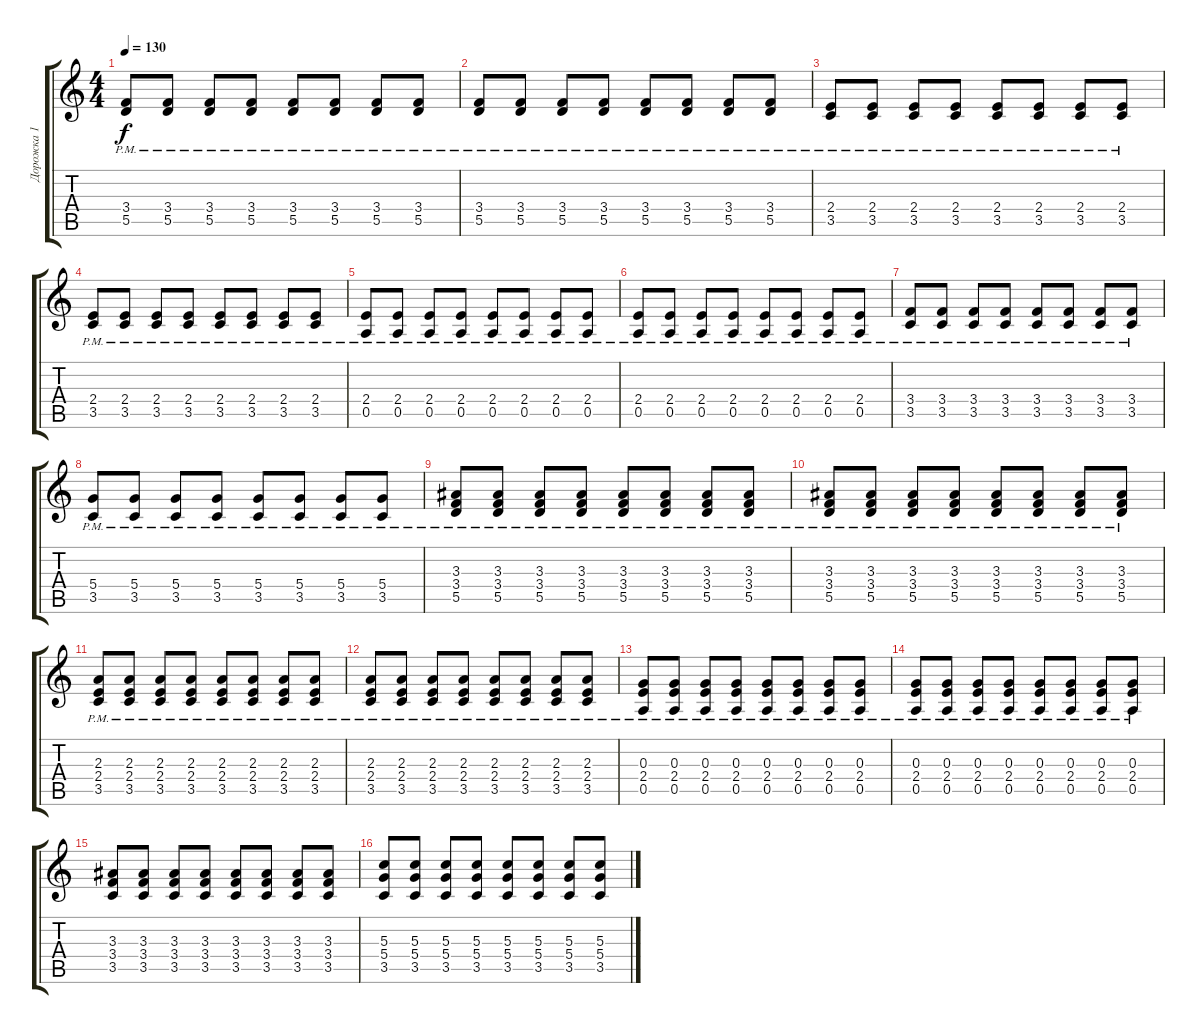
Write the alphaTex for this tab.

\track ("Дорожка 1" "Дорожка 1") {instrument overdrivenguitar}
\staff {score tabs}
\tuning (E4 B3 G3 D3 A2 E2) {hide}
\ts (4 4)
\tempo 130
\clef g2
\ks c
(3.4{pm} 5.5{pm}).8{dy f} (3.4{pm} 5.5{pm}).8 (3.4{pm} 5.5{pm}).8 (3.4{pm} 5.5{pm}).8 (3.4{pm} 5.5{pm}).8 (3.4{pm} 5.5{pm}).8 (3.4{pm} 5.5{pm}).8 (3.4{pm} 5.5{pm}).8 |
(3.4{pm} 5.5{pm}).8 (3.4{pm} 5.5{pm}).8 (3.4{pm} 5.5{pm}).8 (3.4{pm} 5.5{pm}).8 (3.4{pm} 5.5{pm}).8 (3.4{pm} 5.5{pm}).8 (3.4{pm} 5.5{pm}).8 (3.4{pm} 5.5{pm}).8 |
(2.4{pm} 3.5{pm}).8 (2.4{pm} 3.5{pm}).8 (2.4{pm} 3.5{pm}).8 (2.4{pm} 3.5{pm}).8 (2.4{pm} 3.5{pm}).8 (2.4{pm} 3.5{pm}).8 (2.4{pm} 3.5{pm}).8 (2.4{pm} 3.5{pm}).8 |
(2.4{pm} 3.5{pm}).8 (2.4{pm} 3.5{pm}).8 (2.4{pm} 3.5{pm}).8 (2.4{pm} 3.5{pm}).8 (2.4{pm} 3.5{pm}).8 (2.4{pm} 3.5{pm}).8 (2.4{pm} 3.5{pm}).8 (2.4{pm} 3.5{pm}).8 |
(2.4{pm} 0.5{pm}).8 (2.4{pm} 0.5{pm}).8 (2.4{pm} 0.5{pm}).8 (2.4{pm} 0.5{pm}).8 (2.4{pm} 0.5{pm}).8 (2.4{pm} 0.5{pm}).8 (2.4{pm} 0.5{pm}).8 (2.4{pm} 0.5{pm}).8 |
(2.4{pm} 0.5{pm}).8 (2.4{pm} 0.5{pm}).8 (2.4{pm} 0.5{pm}).8 (2.4{pm} 0.5{pm}).8 (2.4{pm} 0.5{pm}).8 (2.4{pm} 0.5{pm}).8 (2.4{pm} 0.5{pm}).8 (2.4{pm} 0.5{pm}).8 |
(3.4{pm} 3.5{pm}).8 (3.4{pm} 3.5{pm}).8 (3.4{pm} 3.5{pm}).8 (3.4{pm} 3.5{pm}).8 (3.4{pm} 3.5{pm}).8 (3.4{pm} 3.5{pm}).8 (3.4{pm} 3.5{pm}).8 (3.4{pm} 3.5{pm}).8 |
(5.4{pm} 3.5{pm}).8 (5.4{pm} 3.5{pm}).8 (5.4{pm} 3.5{pm}).8 (5.4{pm} 3.5{pm}).8 (5.4{pm} 3.5{pm}).8 (5.4{pm} 3.5{pm}).8 (5.4{pm} 3.5{pm}).8 (5.4{pm} 3.5{pm}).8 |
(3.3 3.4{pm} 5.5{pm}).8 (3.3 3.4{pm} 5.5{pm}).8 (3.3 3.4{pm} 5.5{pm}).8 (3.3 3.4{pm} 5.5{pm}).8 (3.3 3.4{pm} 5.5{pm}).8 (3.3 3.4{pm} 5.5{pm}).8 (3.3 3.4{pm} 5.5{pm}).8 (3.3 3.4{pm} 5.5{pm}).8 |
(3.3 3.4{pm} 5.5{pm}).8 (3.3 3.4{pm} 5.5{pm}).8 (3.3 3.4{pm} 5.5{pm}).8 (3.3 3.4{pm} 5.5{pm}).8 (3.3 3.4{pm} 5.5{pm}).8 (3.3 3.4{pm} 5.5{pm}).8 (3.3 3.4{pm} 5.5{pm}).8 (3.3 3.4{pm} 5.5{pm}).8 |
(2.3 2.4{pm} 3.5{pm}).8 (2.3 2.4{pm} 3.5{pm}).8 (2.3 2.4{pm} 3.5{pm}).8 (2.3 2.4{pm} 3.5{pm}).8 (2.3 2.4{pm} 3.5{pm}).8 (2.3 2.4{pm} 3.5{pm}).8 (2.3 2.4{pm} 3.5{pm}).8 (2.3 2.4{pm} 3.5{pm}).8 |
(2.3 2.4{pm} 3.5{pm}).8 (2.3 2.4{pm} 3.5{pm}).8 (2.3 2.4{pm} 3.5{pm}).8 (2.3 2.4{pm} 3.5{pm}).8 (2.3 2.4{pm} 3.5{pm}).8 (2.3 2.4{pm} 3.5{pm}).8 (2.3 2.4{pm} 3.5{pm}).8 (2.3 2.4{pm} 3.5{pm}).8 |
(0.3 2.4{pm} 0.5{pm}).8 (0.3 2.4{pm} 0.5{pm}).8 (0.3 2.4{pm} 0.5{pm}).8 (0.3 2.4{pm} 0.5{pm}).8 (0.3 2.4{pm} 0.5{pm}).8 (0.3 2.4{pm} 0.5{pm}).8 (0.3 2.4{pm} 0.5{pm}).8 (0.3 2.4{pm} 0.5{pm}).8 |
(0.3 2.4{pm} 0.5{pm}).8 (0.3 2.4{pm} 0.5{pm}).8 (0.3 2.4{pm} 0.5{pm}).8 (0.3 2.4{pm} 0.5{pm}).8 (0.3 2.4{pm} 0.5{pm}).8 (0.3 2.4{pm} 0.5{pm}).8 (0.3 2.4{pm} 0.5{pm}).8 (0.3 2.4{pm} 0.5{pm}).8 |
(3.3 3.4 3.5).8 (3.3 3.4 3.5).8 (3.3 3.4 3.5).8 (3.3 3.4 3.5).8 (3.3 3.4 3.5).8 (3.3 3.4 3.5).8 (3.3 3.4 3.5).8 (3.3 3.4 3.5).8 |
(5.3 5.4 3.5).8 (5.3 5.4 3.5).8 (5.3 5.4 3.5).8 (5.3 5.4 3.5).8 (5.3 5.4 3.5).8 (5.3 5.4 3.5).8 (5.3 5.4 3.5).8 (5.3 5.4 3.5).8
